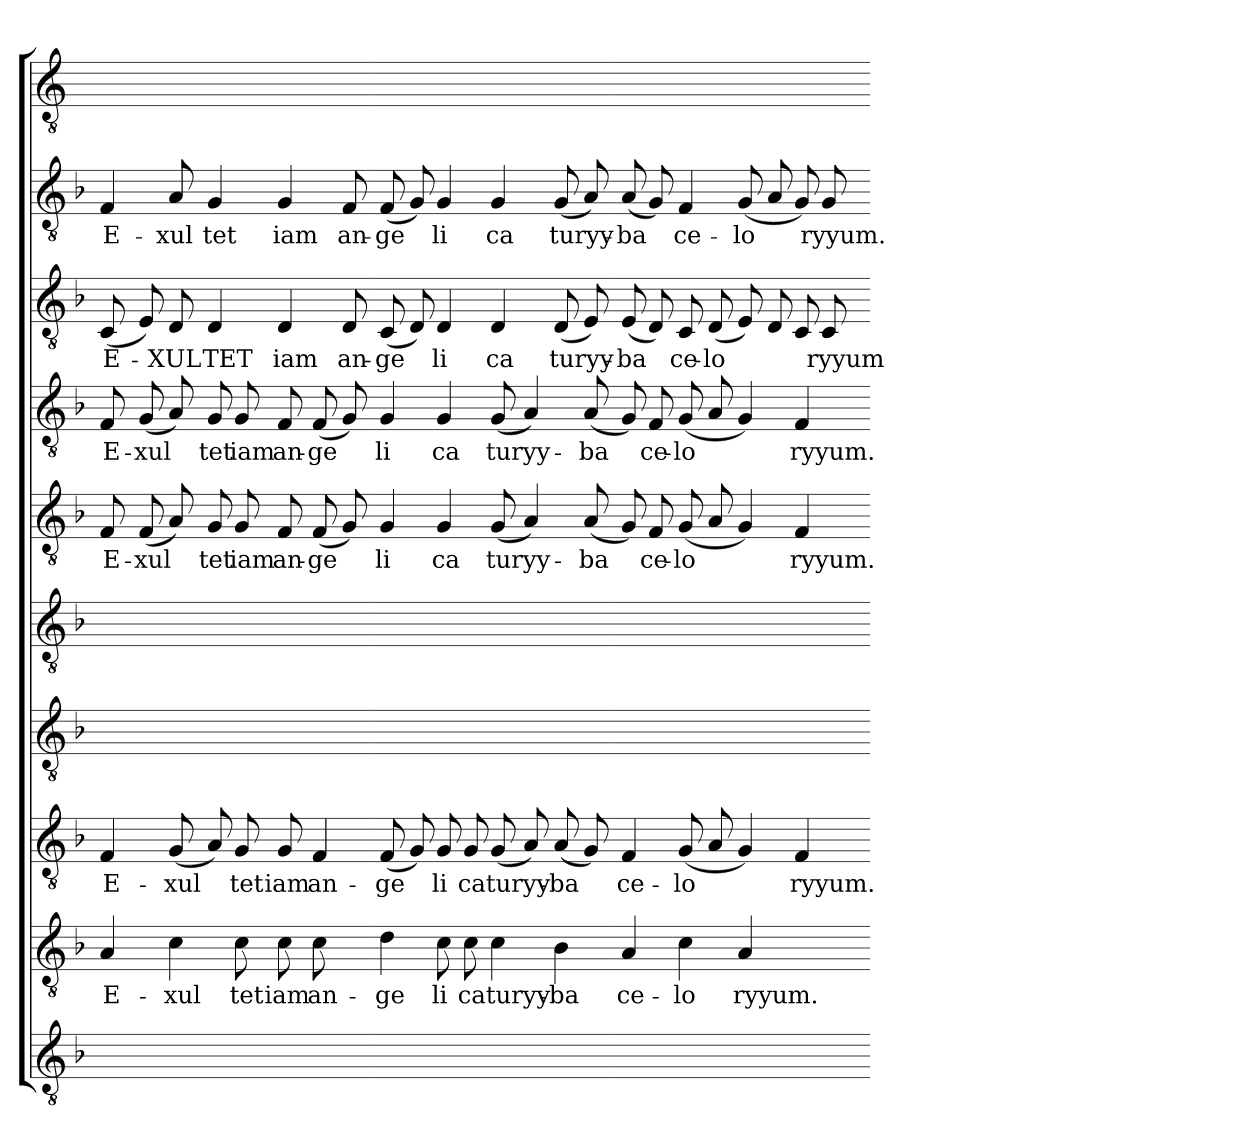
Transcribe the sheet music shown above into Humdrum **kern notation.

**kern	**kern	**text	**kern	**text	**kern	**kern	**kern	**text	**kern	**text	**kern	**text	**kern	**text	**kern
*part10	*part9	*part9	*part8	*part8	*part7	*part6	*part5	*part5	*part4	*part4	*part3	*part3	*part2	*part2	*part1
*staff10	*staff9	*staff9	*staff8	*staff8	*staff7	*staff6	*staff5	*staff5	*staff4	*staff4	*staff3	*staff3	*staff2	*staff2	*staff1
*clefGv2	*clefGv2	*	*clefGv2	*	*clefGv2	*clefGv2	*clefGv2	*	*clefGv2	*	*clefGv2	*	*clefGv2	*	*clefGv2
*k[b-]	*k[b-]	*	*k[b-]	*	*k[b-]	*k[b-]	*k[b-]	*	*k[b-]	*	*k[b-]	*	*k[b-]	*	*k[]
=1	=1	=1	=1	=1	=1	=1	=1	=1	=1	=1	=1	=1	=1	=1	=1
1ryy	4A	E-	4F	E-	1ryy	1ryy	8F	E-	8F	E-	(8C	E-	4F	E-	1ryy
.	.	.	.	.	.	.	(8F	xul	(8G	xul	8E)	.	.	.	.
.	4c	xul	(8G	xul	.	.	8A)	.	8A)	.	8D	XUL	8A	xul	.
.	.	.	8A)	.	.	.	8G	-tet	8G	-tet	4D	-TET	4G	-tet	.
.	8c	-tet	8G	-tet	.	.	8G	iam	8G	iam	.	.	.	.	.
.	8c	iam	8G	iam	.	.	8F	an-	8F	an-	4D	iam	4G	iam	.
.	8c	an-	4F	an-	.	.	(8F	ge	(8F	ge	.	.	.	.	.
.	8ryy	.	.	.	.	.	8G)	.	8G)	.	8D	an-	8F	an-	.
=2-	=2-	=2-	=2-	=2-	=2-	=2-	=2-	=2-	=2-	=2-	=2-	=2-	=2-	=2-	=2-
1ryy	4d	ge	(8F	ge	1ryy	1ryy	4G	li	4G	li	(8C	ge	(8F	ge	1ryy
.	.	.	8G)	.	.	.	.	.	.	.	8D)	.	8G)	.	.
.	8c	li	8G	li	.	.	4G	-ca	4G	-ca	4D	li	4G	li	.
.	8c	-ca	8G	-ca	.	.	.	.	.	.	.	.	.	.	.
.	4c	turyy-	(8G	turyy-	.	.	(8G	turyy-	(8G	turyy-	4D	-ca	4G	-ca	.
.	.	.	8A)	.	.	.	4A)	.	4A)	.	.	.	.	.	.
.	4B-	-ba	(8A	-ba	.	.	.	.	.	.	(8D	turyy-	(8G	turyy-	.
.	.	.	8G)	.	.	.	(8A	-ba	(8A	-ba	8E)	.	8A)	.	.
=3-	=3-	=3-	=3-	=3-	=3-	=3-	=3-	=3-	=3-	=3-	=3-	=3-	=3-	=3-	=3-
1ryy	4A	ce-	4F	ce-	1ryy	1ryy	8G)	.	8G)	.	(8E	-ba	(8A	-ba	1ryy
.	.	.	.	.	.	.	8F	ce-	8F	ce-	8D)	.	8G)	.	.
.	4c	lo	(8G	lo	.	.	(8G	lo	(8G	lo	8C	ce-	4F	ce-	.
.	.	.	8A	.	.	.	8A	.	8A	.	(8D	lo	.	.	.
.	4A	-ryyum.	4G)	.	.	.	4G)	.	4G)	.	8E)	.	(8G	lo	.
.	.	.	.	.	.	.	.	.	.	.	8D	.	8A	.	.
.	4ryy	.	4F	-ryyum.	.	.	4F	-ryyum.	4F	-ryyum.	8C	.	8G)	.	.
.	.	.	.	.	.	.	.	.	.	.	8C	-ryyum	8G	-ryyum.	.
=-	=-	=-	=-	=-	=-	=-	=-	=-	=-	=-	=-	=-	=-	=-	=-
*-	*-	*-	*-	*-	*-	*-	*-	*-	*-	*-	*-	*-	*-	*-	*-
